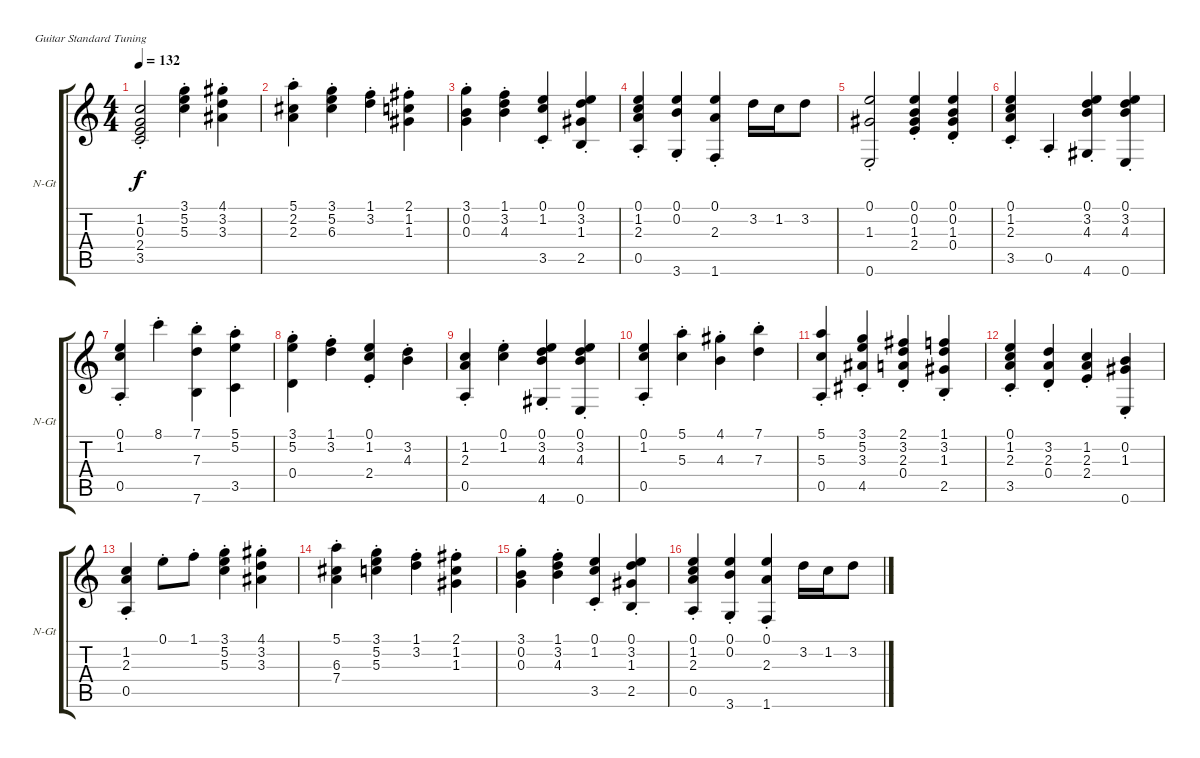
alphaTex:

\bracketExtendMode groupsimilarinstruments
\useSystemSignSeparator
\singleTrackTrackNamePolicy allsystems
\multiTrackTrackNamePolicy allsystems
\firstSystemTrackNameOrientation horizontal
\otherSystemsTrackNameOrientation horizontal
\track ("Piste 1" "N-Gt") {instrument acousticguitarnylon}
\staff {score tabs}
\tuning (E4 B3 G3 D3 A2 E2)
\ts (4 4)
\tempo 132
\clef g2
\ks c
(1.2{st} 0.3{st} 2.4{st} 3.5{st}).2{dy f} (3.1{st} 5.2{st} 5.3{st}).4 (4.1{st} 3.2{st} 3.3{st}).4 |
(5.1{st} 2.2{st} 2.3{st}).4 (3.1{st} 5.2{st} 6.3{st}).4 (1.1{st} 3.2{st}).4 (2.1{st} 1.2{st} 1.3{st}).4 |
(3.1{st} 0.2{st} 0.3{st}).4 (1.1{st} 3.2{st} 4.3{st}).4 (0.1{st} 1.2{st} 3.5{st}).4 (0.1{st} 3.2{st} 1.3{st} 2.5{st}).4 |
(0.1{st} 1.2{st} 2.3{st} 0.5{st}).4 (0.1{st} 0.2{st} 3.6{st}).4 (0.1{st} 2.3{st} 1.6{st}).4 3.2.16 1.2.16 3.2.8 |
(0.1{st} 1.3{st} 0.6{st}).2 (0.1{st} 0.2{st} 1.3{st} 2.4{st}).4 (0.1{st} 0.2{st} 1.3{st} 0.4{st}).4 |
(0.1{st} 1.2{st} 2.3{st} 3.5{st}).4 0.5{st}.4 (0.1{st} 3.2{st} 4.3{st} 4.6{st}).4 (0.1{st} 3.2{st} 4.3{st} 0.6{st}).4 |
(0.1{st} 1.2{st} 0.5{st}).4 8.1{st}.4 (7.1{st} 7.3{st} 7.6{st}).4 (5.1{st} 5.2{st} 3.5{st}).4 |
(3.1{st} 5.2{st} 0.4{st}).4 (1.1{st} 3.2{st}).4 (0.1{st} 1.2{st} 2.4{st}).4 (3.2{st} 4.3{st}).4 |
(1.2{st} 2.3{st} 0.5{st}).4 (0.1{st} 1.2{st}).4 (0.1{st} 3.2{st} 4.3{st} 4.6{st}).4 (0.1{st} 3.2{st} 4.3{st} 0.6{st}).4 |
(0.1{st} 1.2{st} 0.5{st}).4 (5.1{st} 5.3{st}).4 (4.1{st} 4.3{st}).4 (7.1{st} 7.3{st}).4 |
(5.1{st} 5.3{st} 0.5{st}).4 (3.1{st} 5.2{st} 3.3{st} 4.5{st}).4 (2.1{st} 3.2{st} 2.3{st} 0.4{st}).4 (1.1{st} 3.2{st} 1.3{st} 2.5{st}).4 |
(0.1{st} 1.2{st} 2.3{st} 3.5{st}).4 (3.2{st} 2.3{st} 0.4{st}).4 (1.2{st} 2.3{st} 2.4{st}).4 (0.2{st} 1.3{st} 0.6{st}).4 |
(1.2{st} 2.3{st} 0.5{st}).4 0.1{st}.8 1.1{st}.8 (3.1{st} 5.2{st} 5.3{st}).4 (4.1{st} 3.2{st} 3.3{st}).4 |
(5.1{st} 6.3{st} 7.4{st}).4 (3.1{st} 5.2{st} 5.3{st}).4 (1.1{st} 3.2{st}).4 (2.1{st} 1.2{st} 1.3{st}).4 |
(3.1{st} 0.2{st} 0.3{st}).4 (1.1{st} 3.2{st} 4.3{st}).4 (0.1{st} 1.2{st} 3.5{st}).4 (0.1{st} 3.2{st} 1.3{st} 2.5{st}).4 |
(0.1{st} 1.2{st} 2.3{st} 0.5{st}).4 (0.1{st} 0.2{st} 3.6{st}).4 (0.1{st} 2.3{st} 1.6{st}).4 3.2.16 1.2.16 3.2.8
